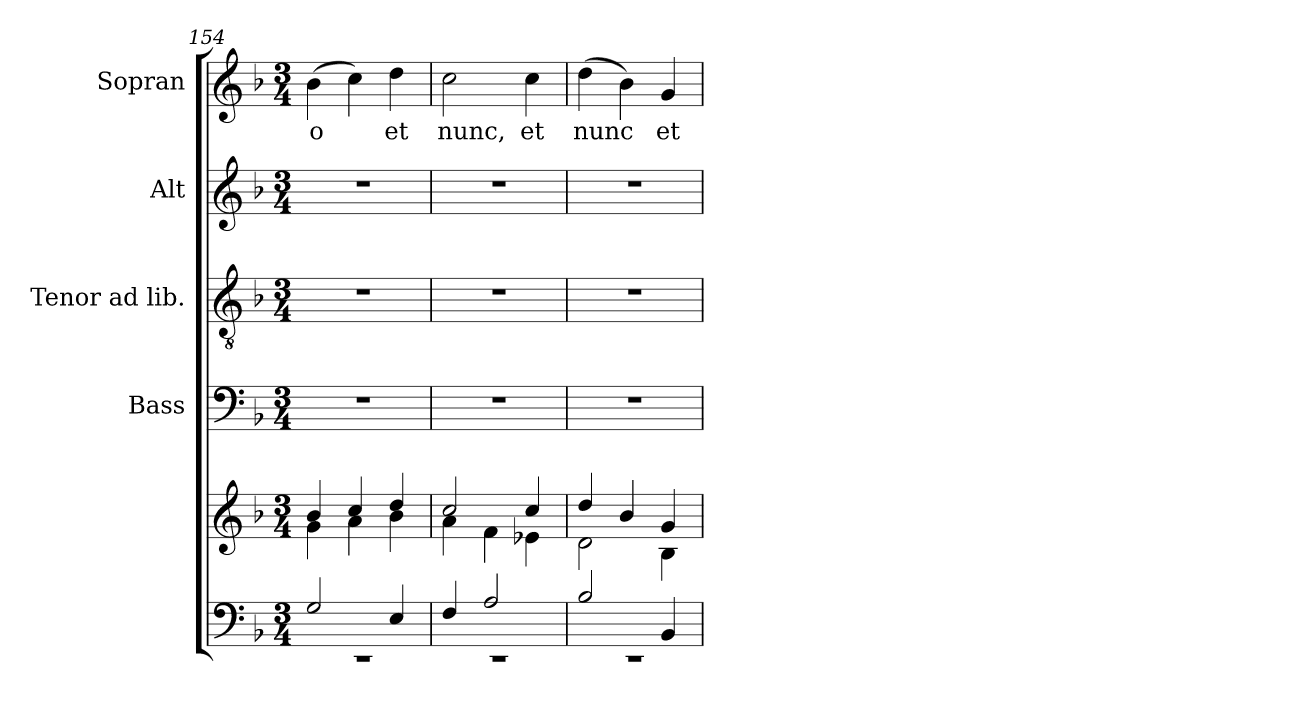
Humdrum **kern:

**kern	**kern	**kern	**kern	**kern	**kern	**text
*part5	*part5	*part4	*part3	*part2	*part1	*part1
*staff6	*staff5	*staff4	*staff3	*staff2	*staff1	*staff1
*	*	*I"Bass	*I"Tenor ad lib.	*I"Alt	*I"Sopran	*
*	*	*I'B.	*I'T.	*I'A.	*I'S.	*
*clefF4	*clefG2	*clefF4	*clefGv2	*clefG2	*clefG2	*
*k[b-]	*k[b-]	*k[b-]	*k[b-]	*k[b-]	*k[b-]	*
*F:	*F:	*F:	*F:	*F:	*F:	*
*M3/4	*M3/4	*M3/4	*M3/4	*M3/4	*M3/4	*
=154	=154	=154	=154	=154	=154	=154
*^	*	*	*	*	*	*
!	!LO:N:vis=1	!	!	!	!	!	!LO:LY:b
*	*	*^	*	*	*	*	*
2G/	2.rEE	4b-/	4g\	2.r	2.r	2.r	(>4b-\	-o
.	.	4cc/	4a\	.	.	.	4cc\)	.
!	!	!	!	!	!	!	!	!LO:LY:b
4E/	.	4dd/	4b-\	.	.	.	4dd\	et
=155	=155	=155	=155	=155	=155	=155	=155	=155
!	!LO:N:vis=1	!	!	!	!	!	!	!LO:LY:b
4F/	2.rEE	2cc/	4a\	2.r	2.r	2.r	2cc\	nunc,
2A/	.	.	4f\	.	.	.	.	.
!	!	!	!	!	!	!	!	!LO:LY:b
.	.	4cc/	4e-X\	.	.	.	4cc\	et
=156	=156	=156	=156	=156	=156	=156	=156	=156
!	!LO:N:vis=1	!	!	!	!	!	!	!LO:LY:b
2B-/	2.rEE	4dd/	2d\	2.r	2.r	2.r	(>4dd\	nunc
.	.	4b-/	.	.	.	.	4b-\)	.
!	!	!	!	!	!	!	!	!LO:LY:b
4BB-/	.	4g/	4B-\	.	.	.	4g/	et
*v	*v	*	*	*	*	*	*	*
*	*v	*v	*	*	*	*	*
=	=	=	=	=	=	=
*-	*-	*-	*-	*-	*-	*-
